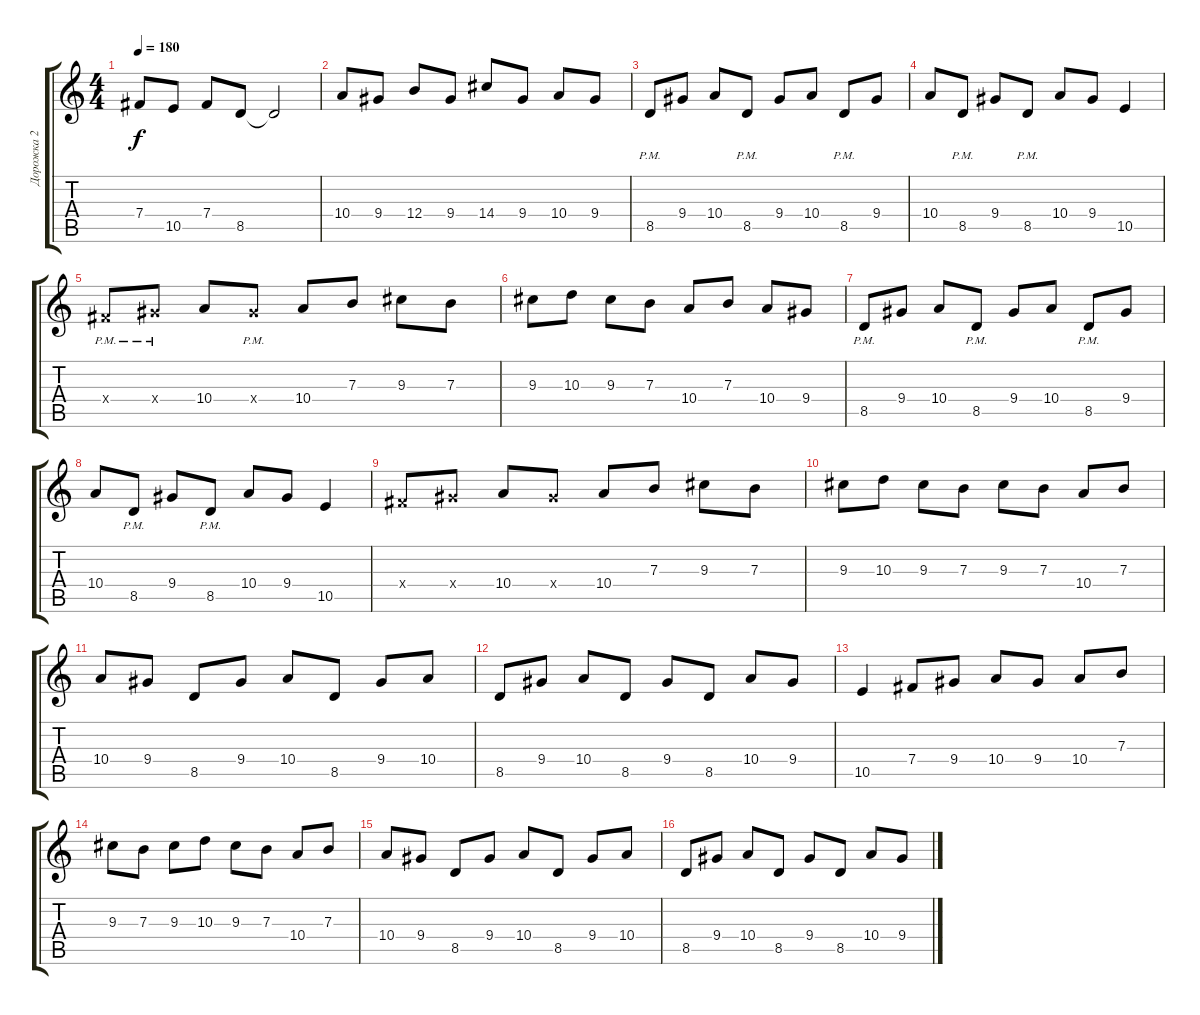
\track ("Дорожка 2" "Дорожка 2") {instrument overdrivenguitar}
\staff {score tabs}
\tuning (Db4 Ab3 E3 B2 Gb2 Db2) {hide}
\ts (4 4)
\tempo 180
\clef g2
\ks c
7.4.8{dy f} 10.5.8 7.4.8 8.5.8 8.5{t}.2 |
10.4.8 9.4.8 12.4.8 9.4.8 14.4.8 9.4.8 10.4.8 9.4.8 |
8.5{pm}.8 9.4.8 10.4.8 8.5{pm}.8 9.4.8 10.4.8 8.5{pm}.8 9.4.8 |
10.4.8 8.5{pm}.8 9.4.8 8.5{pm}.8 10.4.8 9.4.8 10.5.4 |
7.4{pm x}.8 9.4{pm x}.8 10.4.8 9.4{pm x}.8 10.4.8 7.3.8 9.3.8 7.3.8 |
9.3.8 10.3.8 9.3.8 7.3.8 10.4.8 7.3.8 10.4.8 9.4.8 |
8.5{pm}.8 9.4.8 10.4.8 8.5{pm}.8 9.4.8 10.4.8 8.5{pm}.8 9.4.8 |
10.4.8 8.5{pm}.8 9.4.8 8.5{pm}.8 10.4.8 9.4.8 10.5.4 |
7.4{x}.8 9.4{x}.8 10.4.8 9.4{x}.8 10.4.8 7.3.8 9.3.8 7.3.8 |
9.3.8 10.3.8 9.3.8 7.3.8 9.3.8 7.3.8 10.4.8 7.3.8 |
10.4.8 9.4.8 8.5.8 9.4.8 10.4.8 8.5.8 9.4.8 10.4.8 |
8.5.8 9.4.8 10.4.8 8.5.8 9.4.8 8.5.8 10.4.8 9.4.8 |
10.5.4 7.4.8 9.4.8 10.4.8 9.4.8 10.4.8 7.3.8 |
9.3.8 7.3.8 9.3.8 10.3.8 9.3.8 7.3.8 10.4.8 7.3.8 |
10.4.8 9.4.8 8.5.8 9.4.8 10.4.8 8.5.8 9.4.8 10.4.8 |
8.5.8 9.4.8 10.4.8 8.5.8 9.4.8 8.5.8 10.4.8 9.4.8
